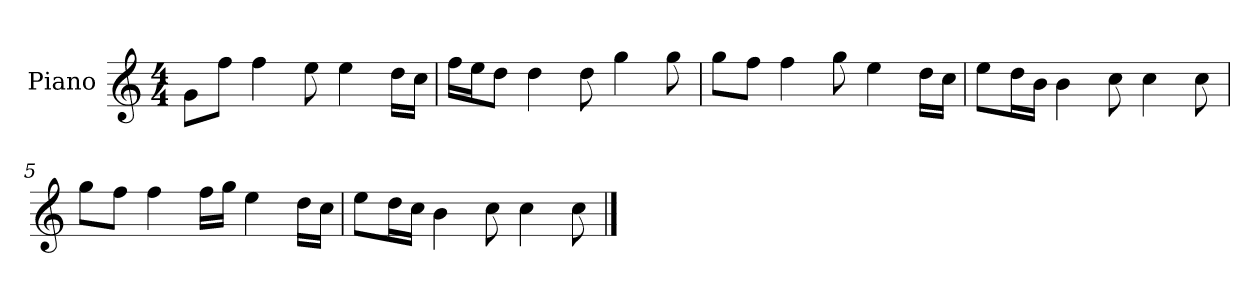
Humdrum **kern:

**kern
*part1
*staff1
*I"Piano
*I'P-no
*clefG2
*k[]
*M4/4
*MM90
=1
8g\L
8ff\J
4ff\
8ee\
4ee\
16dd\LL
16cc\JJ
=2
16ff\LL
16ee\J
8dd\J
4dd\
8dd\
4gg\
8gg\
=3
8gg\L
8ff\J
4ff\
8gg\
4ee\
16dd\LL
16cc\JJ
=4
8ee\L
16dd\L
16b\JJ
4b\
8cc\
4cc\
8cc\
=5
8gg\L
8ff\J
4ff\
16ff\LL
16gg\JJ
4ee\
16dd\LL
16cc\JJ
!!LO:LB:g=z
=6
8ee\L
16dd\L
16cc\JJ
4b\
8cc\
4cc\
8cc\
==
*-
